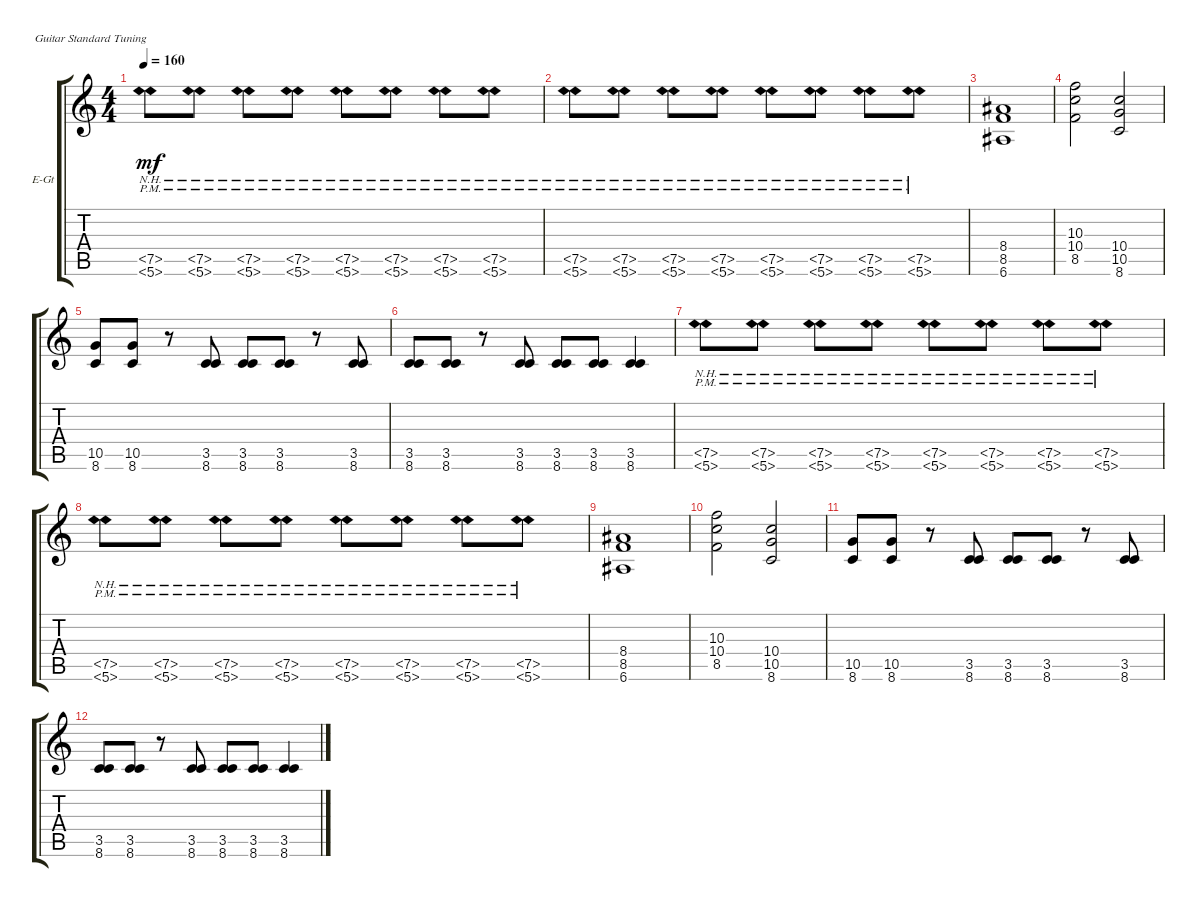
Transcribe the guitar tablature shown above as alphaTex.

\defaultSystemsLayout 4
\bracketExtendMode groupsimilarinstruments
\firstSystemTrackNameOrientation horizontal
\otherSystemsTrackNameOrientation horizontal
\track ("Electric Guitar" "E-Gt") {instrument distortionguitar}
\staff {score tabs}
\tuning (E4 B3 G3 D3 A2 E2)
\ts (4 4)
\tempo 160
\clef g2
\scale
0.333333
\ks c
(5.6{nh pm} 7.5{nh pm}).8{dy mf} (5.6{nh pm} 7.5{nh pm}).8 (5.6{nh pm} 7.5{nh pm}).8 (5.6{nh pm} 7.5{nh pm}).8 (5.6{nh pm} 7.5{nh pm}).8 (5.6{nh pm} 7.5{nh pm}).8 (5.6{nh pm} 7.5{nh pm}).8 (5.6{nh pm} 7.5{nh pm}).8 |
\scale
0.333333 (5.6{nh pm} 7.5{nh pm}).8 (5.6{nh pm} 7.5{nh pm}).8 (5.6{nh pm} 7.5{nh pm}).8 (5.6{nh pm} 7.5{nh pm}).8 (5.6{nh pm} 7.5{nh pm}).8 (5.6{nh pm} 7.5{nh pm}).8 (5.6{nh pm} 7.5{nh pm}).8 (5.6{nh pm} 7.5{nh pm}).8 |
\scale
0.333333 (6.6 8.5 8.4).1 |
\scale
0.333333 (8.5 10.4 10.3).2 (8.6 10.5 10.4).2 |
\scale
0.333333 (8.6 10.5).8 (8.6 10.5).8 r.8 (3.5 8.6).8 (3.5 8.6).8 (3.5 8.6).8 r.8 (3.5 8.6).8 |
\scale
0.333333 (3.5 8.6).8 (3.5 8.6).8 r.8 (3.5 8.6).8 (3.5 8.6).8 (3.5 8.6).8 (3.5 8.6).4 |
\scale
0.333333 (5.6{nh pm} 7.5{nh pm}).8 (5.6{nh pm} 7.5{nh pm}).8 (5.6{nh pm} 7.5{nh pm}).8 (5.6{nh pm} 7.5{nh pm}).8 (5.6{nh pm} 7.5{nh pm}).8 (5.6{nh pm} 7.5{nh pm}).8 (5.6{nh pm} 7.5{nh pm}).8 (5.6{nh pm} 7.5{nh pm}).8 |
\scale
0.333333 (5.6{nh pm} 7.5{nh pm}).8 (5.6{nh pm} 7.5{nh pm}).8 (5.6{nh pm} 7.5{nh pm}).8 (5.6{nh pm} 7.5{nh pm}).8 (5.6{nh pm} 7.5{nh pm}).8 (5.6{nh pm} 7.5{nh pm}).8 (5.6{nh pm} 7.5{nh pm}).8 (5.6{nh pm} 7.5{nh pm}).8 |
\scale
0.333333 (6.6 8.5 8.4).1 |
\scale
0.333333 (8.5 10.4 10.3).2 (8.6 10.5 10.4).2 |
\scale
0.333333 (8.6 10.5).8 (8.6 10.5).8 r.8 (3.5 8.6).8 (3.5 8.6).8 (3.5 8.6).8 r.8 (3.5 8.6).8 |
\scale
0.333333 (3.5 8.6).8 (3.5 8.6).8 r.8 (3.5 8.6).8 (3.5 8.6).8 (3.5 8.6).8 (3.5 8.6).4 |
\scale
0.333333 |
\scale
0.333333 |
\scale
0.333333 |
\scale
0.333333
